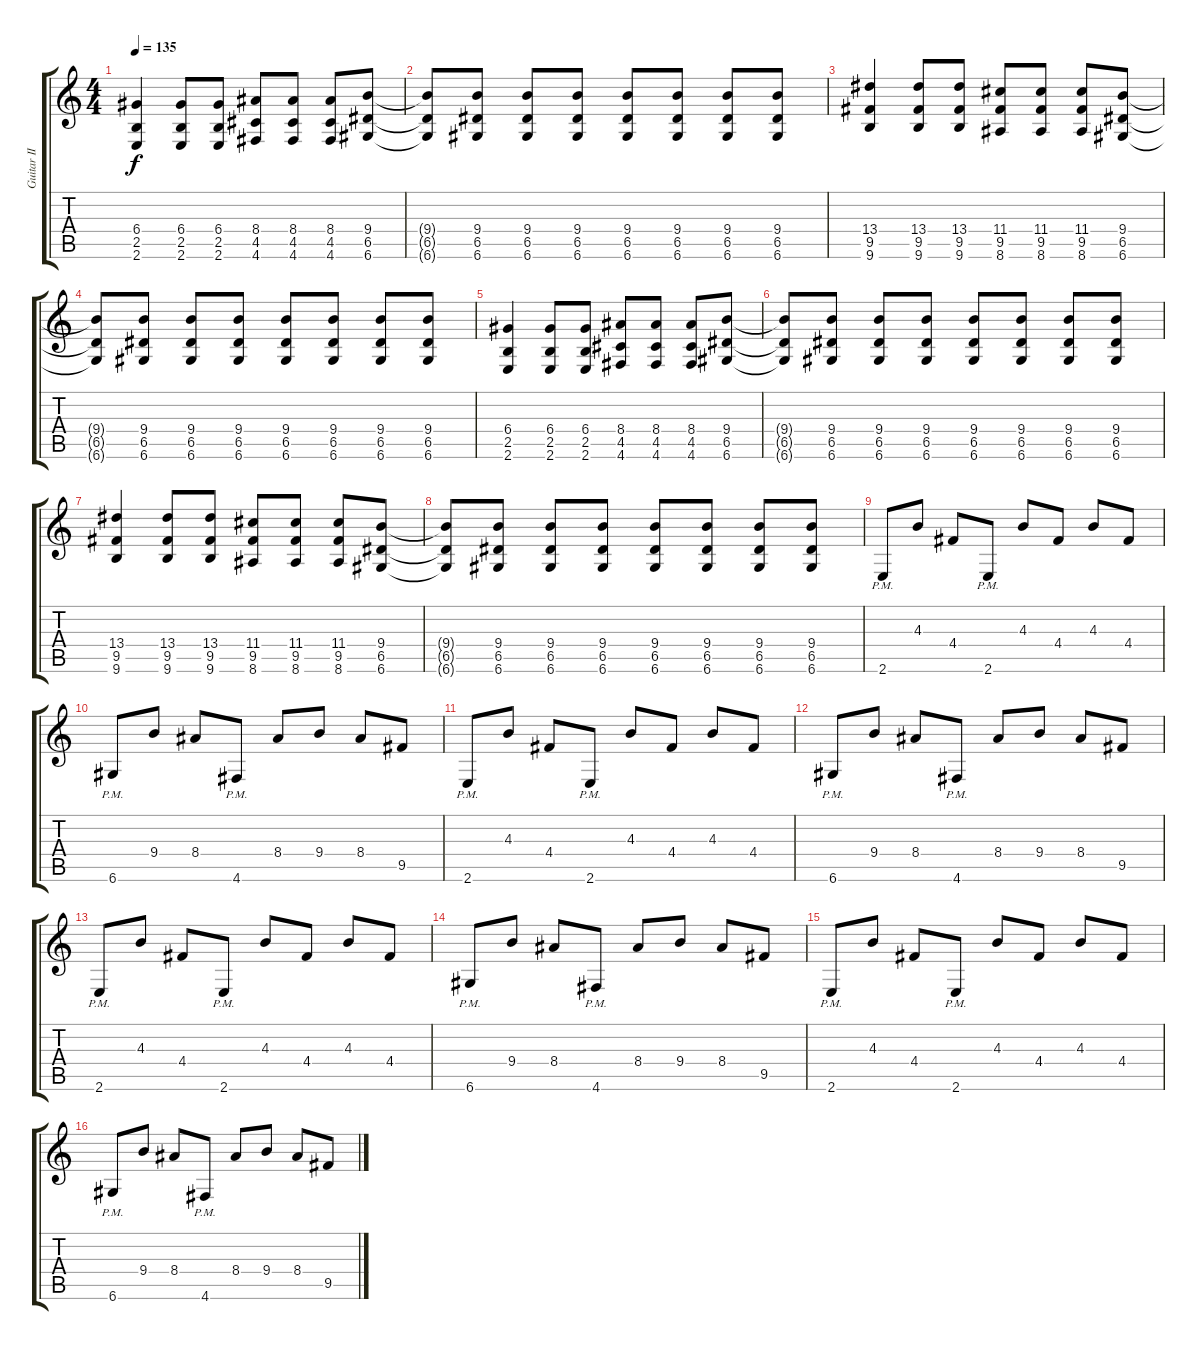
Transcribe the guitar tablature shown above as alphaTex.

\track ("Guitar II" "Guitar II") {instrument distortionguitar}
\staff {score tabs}
\tuning (E4 B3 G3 D3 A2 D2) {hide}
\ts (4 4)
\tempo 135
\clef g2
\ks c
(6.4 2.5 2.6).4{dy f} (6.4 2.5 2.6).8 (6.4 2.5 2.6).8 (8.4 4.5 4.6).8 (8.4 4.5 4.6).8 (8.4 4.5 4.6).8 (9.4 6.5 6.6).8 |
(9.4{t} 6.5{t} 6.6{t}).8 (9.4 6.5 6.6).8 (9.4 6.5 6.6).8 (9.4 6.5 6.6).8 (9.4 6.5 6.6).8 (9.4 6.5 6.6).8 (9.4 6.5 6.6).8 (9.4 6.5 6.6).8 |
(13.4 9.5 9.6).4 (13.4 9.5 9.6).8 (13.4 9.5 9.6).8 (11.4 9.5 8.6).8 (11.4 9.5 8.6).8 (11.4 9.5 8.6).8 (9.4 6.5 6.6).8 |
(9.4{t} 6.5{t} 6.6{t}).8 (9.4 6.5 6.6).8 (9.4 6.5 6.6).8 (9.4 6.5 6.6).8 (9.4 6.5 6.6).8 (9.4 6.5 6.6).8 (9.4 6.5 6.6).8 (9.4 6.5 6.6).8 |
(6.4 2.5 2.6).4 (6.4 2.5 2.6).8 (6.4 2.5 2.6).8 (8.4 4.5 4.6).8 (8.4 4.5 4.6).8 (8.4 4.5 4.6).8 (9.4 6.5 6.6).8 |
(9.4{t} 6.5{t} 6.6{t}).8 (9.4 6.5 6.6).8 (9.4 6.5 6.6).8 (9.4 6.5 6.6).8 (9.4 6.5 6.6).8 (9.4 6.5 6.6).8 (9.4 6.5 6.6).8 (9.4 6.5 6.6).8 |
(13.4 9.5 9.6).4 (13.4 9.5 9.6).8 (13.4 9.5 9.6).8 (11.4 9.5 8.6).8 (11.4 9.5 8.6).8 (11.4 9.5 8.6).8 (9.4 6.5 6.6).8 |
(9.4{t} 6.5{t} 6.6{t}).8 (9.4 6.5 6.6).8 (9.4 6.5 6.6).8 (9.4 6.5 6.6).8 (9.4 6.5 6.6).8 (9.4 6.5 6.6).8 (9.4 6.5 6.6).8 (9.4 6.5 6.6).8 |
2.6{pm}.8 4.3.8 4.4.8 2.6{pm}.8 4.3.8 4.4.8 4.3.8 4.4.8 |
6.6{pm}.8 9.4.8 8.4.8 4.6{pm}.8 8.4.8 9.4.8 8.4.8 9.5.8 |
2.6{pm}.8 4.3.8 4.4.8 2.6{pm}.8 4.3.8 4.4.8 4.3.8 4.4.8 |
6.6{pm}.8 9.4.8 8.4.8 4.6{pm}.8 8.4.8 9.4.8 8.4.8 9.5.8 |
2.6{pm}.8 4.3.8 4.4.8 2.6{pm}.8 4.3.8 4.4.8 4.3.8 4.4.8 |
6.6{pm}.8 9.4.8 8.4.8 4.6{pm}.8 8.4.8 9.4.8 8.4.8 9.5.8 |
2.6{pm}.8 4.3.8 4.4.8 2.6{pm}.8 4.3.8 4.4.8 4.3.8 4.4.8 |
6.6{pm}.8 9.4.8 8.4.8 4.6{pm}.8 8.4.8 9.4.8 8.4.8 9.5.8
